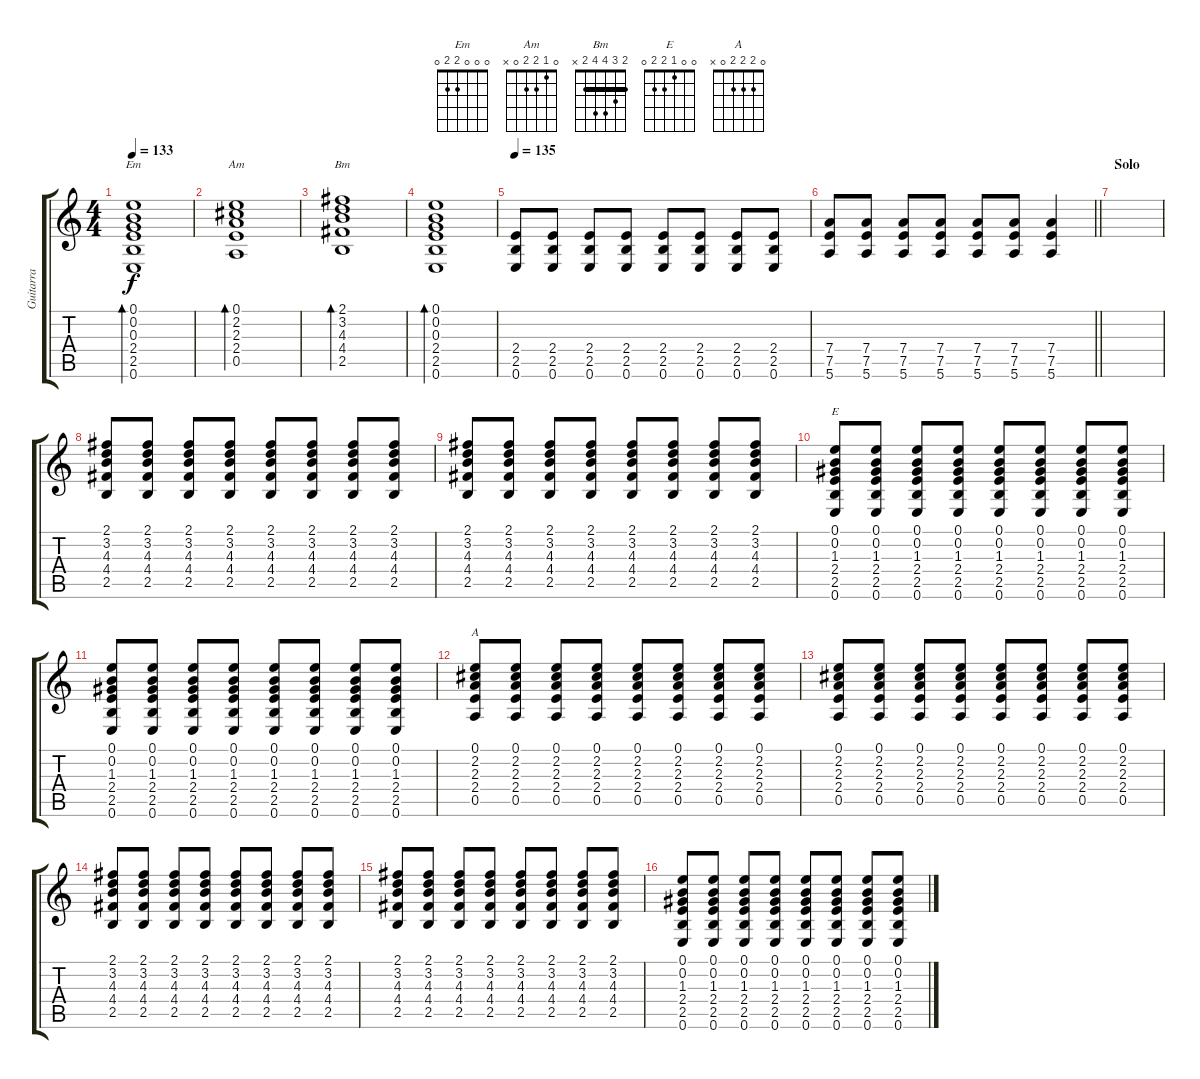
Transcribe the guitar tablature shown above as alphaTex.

\track ("Guitarra" "Guitarra") {instrument electricguitarclean}
\staff {score tabs}
\tuning (E4 B3 G3 D3 A2 E2) {hide}
\chord ("Em" 0 0 0 2 2 0)
\chord ("Am" 0 1 2 2 0 x)
\chord ("Bm" 2 3 4 4 2 x) {barre 2}
\chord ("E" 0 0 1 2 2 0)
\chord ("A" 0 2 2 2 0 x)
\ts (4 4)
\tempo 133
\clef g2
\ks c
(0.1 0.2 0.3 2.4 2.5 0.6).1{bd 120 ch "Em" dy f} |
(0.1 2.2 2.3 2.4 0.5).1{bd 120 ch "Am"} |
(2.1 3.2 4.3 4.4 2.5).1{bd 240 ch "Bm"} |
(0.1 0.2 0.3 2.4 2.5 0.6).1{bd 120} |
\tempo 135
(2.4 2.5 0.6).8{instrument overdrivenguitar} (2.4 2.5 0.6).8 (2.4 2.5 0.6).8 (2.4 2.5 0.6).8 (2.4 2.5 0.6).8 (2.4 2.5 0.6).8 (2.4 2.5 0.6).8 (2.4 2.5 0.6).8 |
\barLineRight lightlight
(7.4 7.5 5.6).8 (7.4 7.5 5.6).8 (7.4 7.5 5.6).8 (7.4 7.5 5.6).8 (7.4 7.5 5.6).8 (7.4 7.5 5.6).8 (7.4 7.5 5.6).4 |
\section ("" "Solo")
|
(2.1 3.2 4.3 4.4 2.5).8 (2.1 3.2 4.3 4.4 2.5).8 (2.1 3.2 4.3 4.4 2.5).8 (2.1 3.2 4.3 4.4 2.5).8 (2.1 3.2 4.3 4.4 2.5).8 (2.1 3.2 4.3 4.4 2.5).8 (2.1 3.2 4.3 4.4 2.5).8 (2.1 3.2 4.3 4.4 2.5).8 |
(2.1 3.2 4.3 4.4 2.5).8 (2.1 3.2 4.3 4.4 2.5).8 (2.1 3.2 4.3 4.4 2.5).8 (2.1 3.2 4.3 4.4 2.5).8 (2.1 3.2 4.3 4.4 2.5).8 (2.1 3.2 4.3 4.4 2.5).8 (2.1 3.2 4.3 4.4 2.5).8 (2.1 3.2 4.3 4.4 2.5).8 |
(0.1 0.2 1.3 2.4 2.5 0.6).8{ch "E"} (0.1 0.2 1.3 2.4 2.5 0.6).8 (0.1 0.2 1.3 2.4 2.5 0.6).8 (0.1 0.2 1.3 2.4 2.5 0.6).8 (0.1 0.2 1.3 2.4 2.5 0.6).8 (0.1 0.2 1.3 2.4 2.5 0.6).8 (0.1 0.2 1.3 2.4 2.5 0.6).8 (0.1 0.2 1.3 2.4 2.5 0.6).8 |
(0.1 0.2 1.3 2.4 2.5 0.6).8 (0.1 0.2 1.3 2.4 2.5 0.6).8 (0.1 0.2 1.3 2.4 2.5 0.6).8 (0.1 0.2 1.3 2.4 2.5 0.6).8 (0.1 0.2 1.3 2.4 2.5 0.6).8 (0.1 0.2 1.3 2.4 2.5 0.6).8 (0.1 0.2 1.3 2.4 2.5 0.6).8 (0.1 0.2 1.3 2.4 2.5 0.6).8 |
(0.1 2.2 2.3 2.4 0.5).8{ch "A"} (0.1 2.2 2.3 2.4 0.5).8 (0.1 2.2 2.3 2.4 0.5).8 (0.1 2.2 2.3 2.4 0.5).8 (0.1 2.2 2.3 2.4 0.5).8 (0.1 2.2 2.3 2.4 0.5).8 (0.1 2.2 2.3 2.4 0.5).8 (0.1 2.2 2.3 2.4 0.5).8 |
(0.1 2.2 2.3 2.4 0.5).8 (0.1 2.2 2.3 2.4 0.5).8 (0.1 2.2 2.3 2.4 0.5).8 (0.1 2.2 2.3 2.4 0.5).8 (0.1 2.2 2.3 2.4 0.5).8 (0.1 2.2 2.3 2.4 0.5).8 (0.1 2.2 2.3 2.4 0.5).8 (0.1 2.2 2.3 2.4 0.5).8 |
(2.1 3.2 4.3 4.4 2.5).8 (2.1 3.2 4.3 4.4 2.5).8 (2.1 3.2 4.3 4.4 2.5).8 (2.1 3.2 4.3 4.4 2.5).8 (2.1 3.2 4.3 4.4 2.5).8 (2.1 3.2 4.3 4.4 2.5).8 (2.1 3.2 4.3 4.4 2.5).8 (2.1 3.2 4.3 4.4 2.5).8 |
(2.1 3.2 4.3 4.4 2.5).8 (2.1 3.2 4.3 4.4 2.5).8 (2.1 3.2 4.3 4.4 2.5).8 (2.1 3.2 4.3 4.4 2.5).8 (2.1 3.2 4.3 4.4 2.5).8 (2.1 3.2 4.3 4.4 2.5).8 (2.1 3.2 4.3 4.4 2.5).8 (2.1 3.2 4.3 4.4 2.5).8 |
(0.1 0.2 1.3 2.4 2.5 0.6).8 (0.1 0.2 1.3 2.4 2.5 0.6).8 (0.1 0.2 1.3 2.4 2.5 0.6).8 (0.1 0.2 1.3 2.4 2.5 0.6).8 (0.1 0.2 1.3 2.4 2.5 0.6).8 (0.1 0.2 1.3 2.4 2.5 0.6).8 (0.1 0.2 1.3 2.4 2.5 0.6).8 (0.1 0.2 1.3 2.4 2.5 0.6).8
